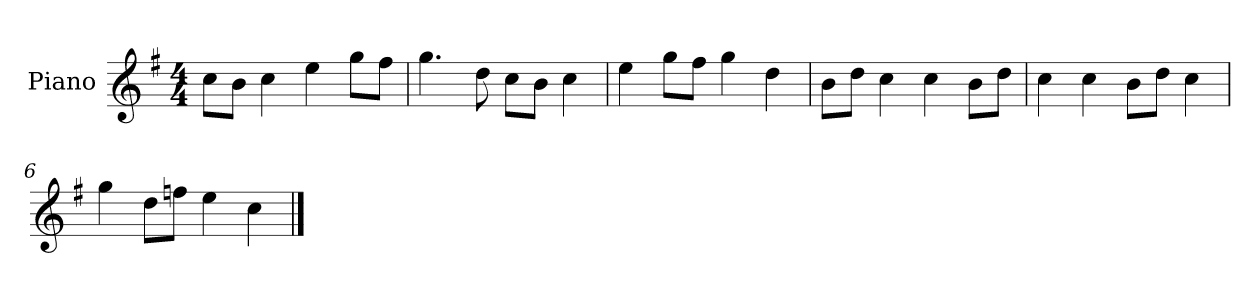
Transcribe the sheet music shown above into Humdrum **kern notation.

**kern
*part1
*staff1
*I"Piano
*I'P-no
*clefG2
*k[f#]
*M4/4
*MM90
=1
8cc\L
8b\J
4cc\
4ee\
8gg\L
8ff#\J
=2
4.gg\
8dd\
8cc\L
8b\J
4cc\
=3
4ee\
8gg\L
8ff#\J
4gg\
4dd\
=4
8b\L
8dd\J
4cc\
4cc\
8b\L
8dd\J
=5
4cc\
4cc\
8b\L
8dd\J
4cc\
=6
4gg\
8dd\L
8ffn\J
4ee\
4cc\
==
*-
